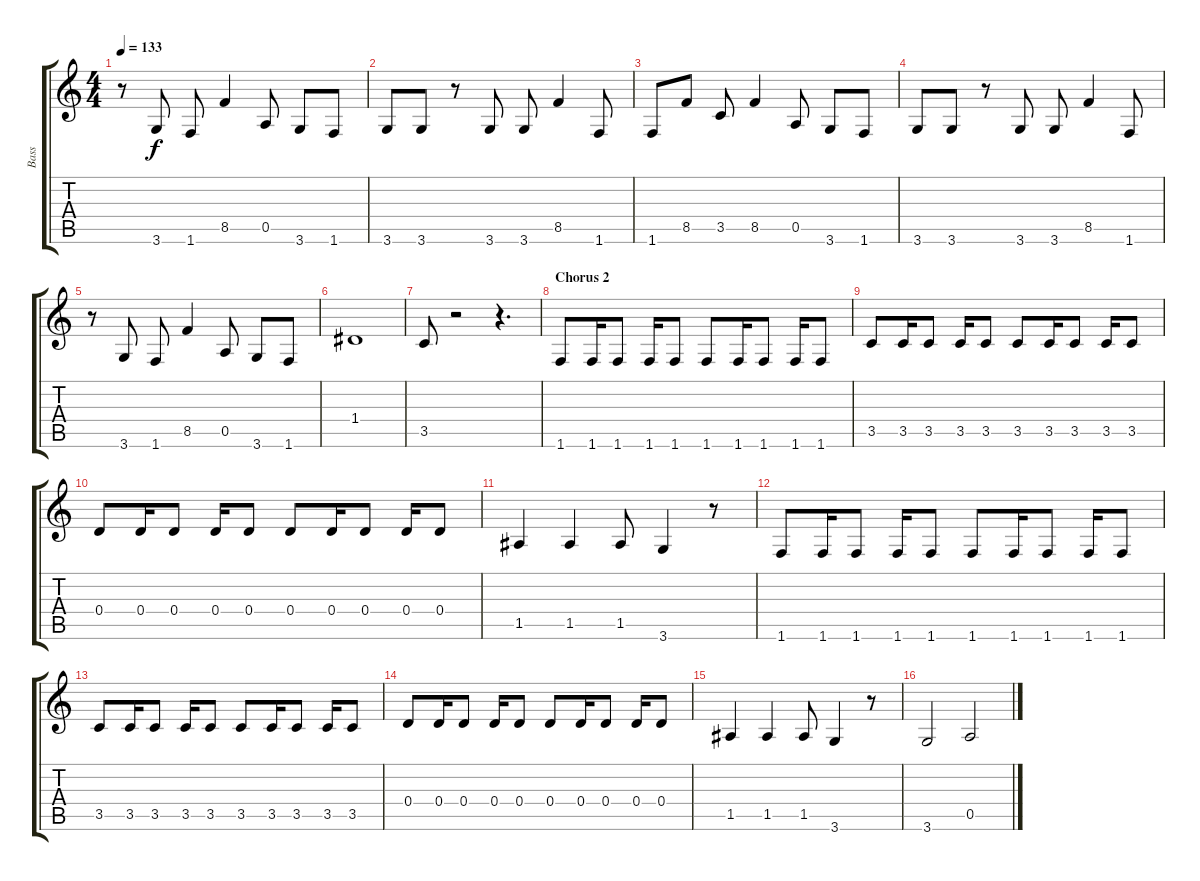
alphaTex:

\track ("Bass" "Bass") {instrument electricbasspick}
\staff {score tabs}
\tuning (E4 B3 G3 D3 A2 E2) {hide}
\ts (4 4)
\tempo 133
\clef g2
\ks c
r.8{dy f} 3.6.8 1.6.8 8.5.4 0.5.8 3.6.8 1.6.8 |
3.6.8 3.6.8 r.8 3.6.8 3.6.8 8.5.4 1.6.8 |
1.6.8 8.5.8 3.5.8 8.5.4 0.5.8 3.6.8 1.6.8 |
3.6.8 3.6.8 r.8 3.6.8 3.6.8 8.5.4 1.6.8 |
r.8 3.6.8 1.6.8 8.5.4 0.5.8 3.6.8 1.6.8 |
1.4.1 |
3.5.8 r.2 r.4{d} |
\section ("" "Chorus 2")
1.6.8 1.6.16 1.6.8 1.6.16 1.6.8 1.6.8 1.6.16 1.6.8 1.6.16 1.6.8 |
3.5.8 3.5.16 3.5.8 3.5.16 3.5.8 3.5.8 3.5.16 3.5.8 3.5.16 3.5.8 |
0.4.8 0.4.16 0.4.8 0.4.16 0.4.8 0.4.8 0.4.16 0.4.8 0.4.16 0.4.8 |
1.5.4 1.5.4 1.5.8 3.6.4 r.8 |
1.6.8 1.6.16 1.6.8 1.6.16 1.6.8 1.6.8 1.6.16 1.6.8 1.6.16 1.6.8 |
3.5.8 3.5.16 3.5.8 3.5.16 3.5.8 3.5.8 3.5.16 3.5.8 3.5.16 3.5.8 |
0.4.8 0.4.16 0.4.8 0.4.16 0.4.8 0.4.8 0.4.16 0.4.8 0.4.16 0.4.8 |
1.5.4 1.5.4 1.5.8 3.6.4 r.8 |
3.6.2 0.5.2
